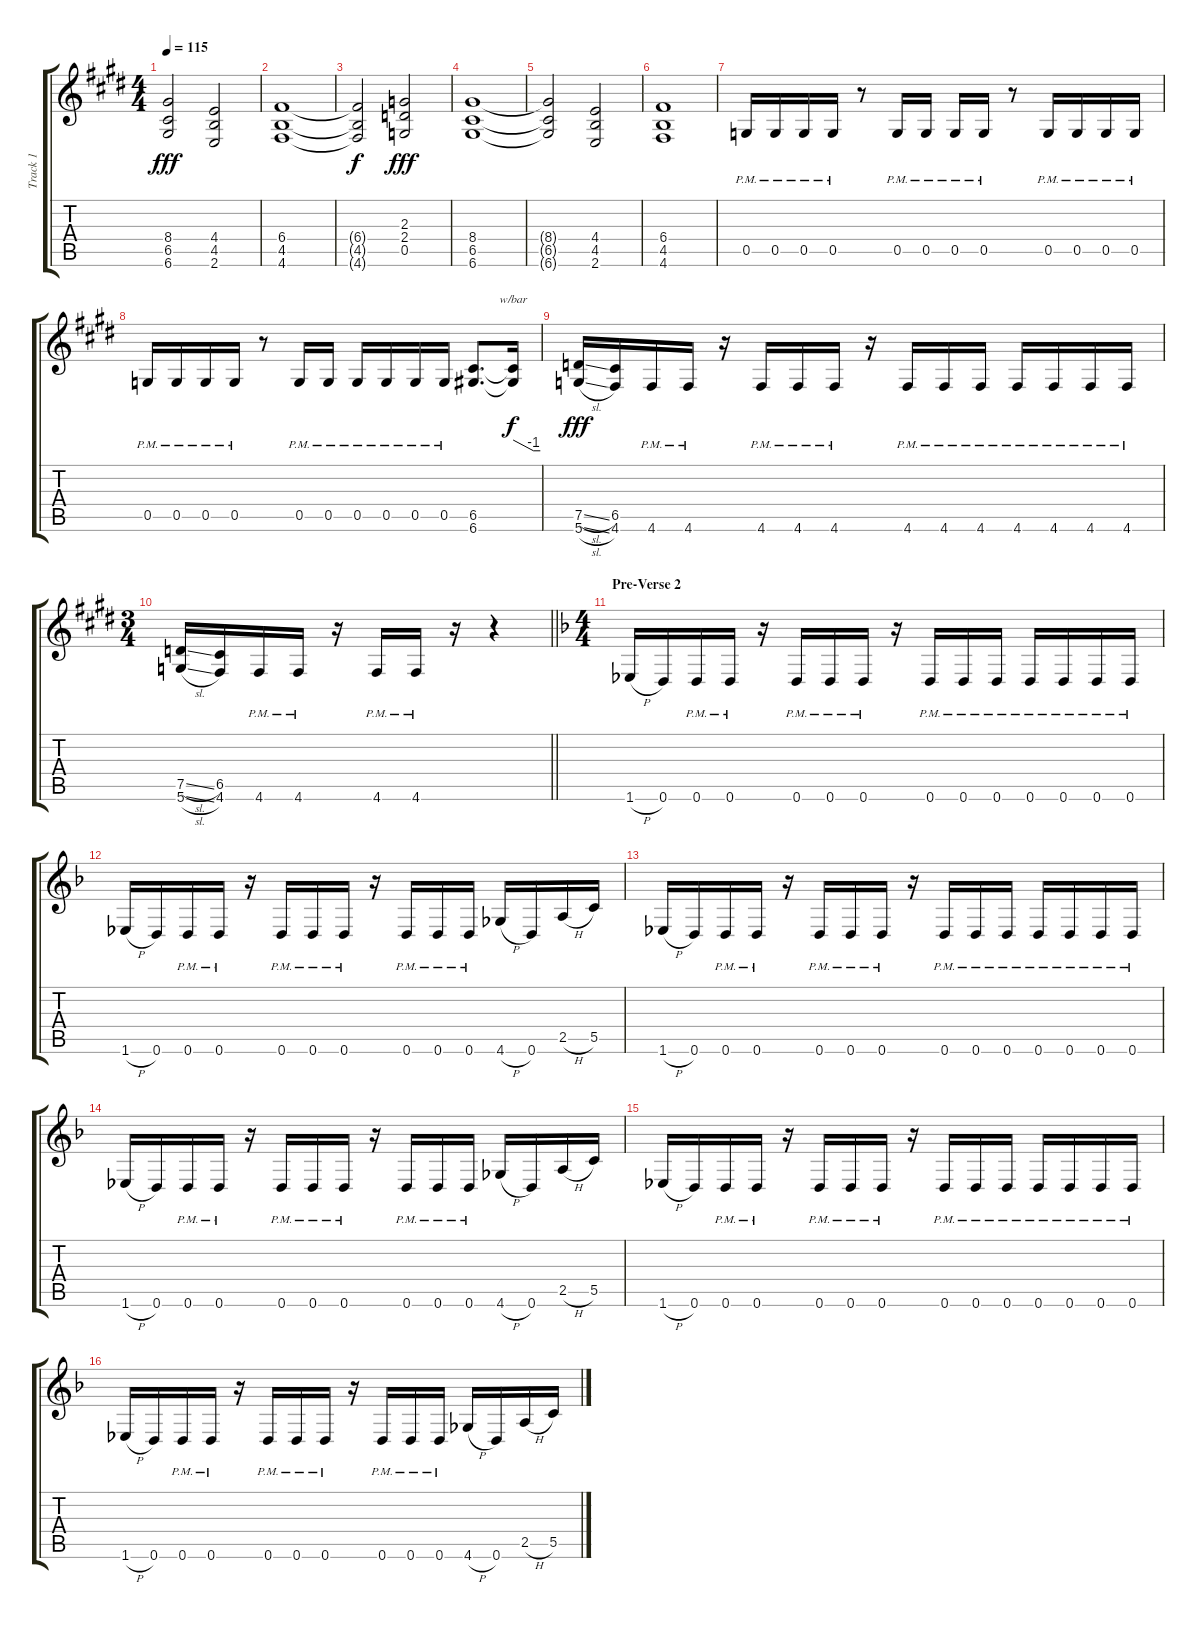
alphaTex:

\track ("Track 1" "Track 1") {instrument distortionguitar}
\staff {score tabs}
\tuning (D4 A3 F3 C3 G2 D2) {hide}
\ts (4 4)
\tempo 115
\clef g2
\ks c#minor
(8.4{t} 6.5{t} 6.6{t}).2{dy fff} (4.4 4.5 2.6).2 |
(6.4 4.5 4.6).1 |
(6.4{t} 4.5{t} 4.6{t}).2{dy f} (2.3 2.4 0.5).2{dy fff} |
(8.4 6.5 6.6).1 |
(8.4{t} 6.5{t} 6.6{t}).2 (4.4 4.5 2.6).2 |
(6.4 4.5 4.6).1 |
0.5{pm}.16 0.5{pm}.16 0.5{pm}.16 0.5{pm}.16 r.8 0.5{pm}.16 0.5{pm}.16 0.5{pm}.16 0.5{pm}.16 r.8 0.5{pm}.16 0.5{pm}.16 0.5{pm}.16 0.5{pm}.16 |
0.5{pm}.16 0.5{pm}.16 0.5{pm}.16 0.5{pm}.16 r.8 0.5{pm}.16 0.5{pm}.16 0.5{pm}.16 0.5{pm}.16 0.5{pm}.16 0.5{pm}.16 (6.5 6.6).8{d} (6.5{t} 6.6{t}).16{tbe (custom default 0 0 45 -4 60 -4) dy f} |
(7.5{sl} 5.6{sl}).16{dy fff} (6.5 4.6).16 4.6{pm}.16 4.6{pm}.16 r.16 4.6{pm}.16 4.6{pm}.16 4.6{pm}.16 r.16 4.6{pm}.16 4.6{pm}.16 4.6{pm}.16 4.6{pm}.16 4.6{pm}.16 4.6{pm}.16 4.6{pm}.16 |
\ts (3 4)
\barLineRight lightlight
(7.5{sl} 5.6{sl}).16 (6.5 4.6).16 4.6{pm}.16 4.6{pm}.16 r.16 4.6{pm}.16 4.6{pm}.16 r.16 r.4 |
\ts (4 4)
\section ("" "Pre-Verse 2")
\ks dminor
1.6{h}.16 0.6.16 0.6{pm}.16 0.6{pm}.16 r.16 0.6{pm}.16 0.6{pm}.16 0.6{pm}.16 r.16 0.6{pm}.16 0.6{pm}.16 0.6{pm}.16 0.6{pm}.16 0.6{pm}.16 0.6{pm}.16 0.6{pm}.16 |
1.6{h}.16 0.6.16 0.6{pm}.16 0.6{pm}.16 r.16 0.6{pm}.16 0.6{pm}.16 0.6{pm}.16 r.16 0.6{pm}.16 0.6{pm}.16 0.6{pm}.16 4.6{h}.16 0.6.16 2.5{h}.16 5.5.16 |
1.6{h}.16 0.6.16 0.6{pm}.16 0.6{pm}.16 r.16 0.6{pm}.16 0.6{pm}.16 0.6{pm}.16 r.16 0.6{pm}.16 0.6{pm}.16 0.6{pm}.16 0.6{pm}.16 0.6{pm}.16 0.6{pm}.16 0.6{pm}.16 |
1.6{h}.16 0.6.16 0.6{pm}.16 0.6{pm}.16 r.16 0.6{pm}.16 0.6{pm}.16 0.6{pm}.16 r.16 0.6{pm}.16 0.6{pm}.16 0.6{pm}.16 4.6{h}.16 0.6.16 2.5{h}.16 5.5.16 |
1.6{h}.16 0.6.16 0.6{pm}.16 0.6{pm}.16 r.16 0.6{pm}.16 0.6{pm}.16 0.6{pm}.16 r.16 0.6{pm}.16 0.6{pm}.16 0.6{pm}.16 0.6{pm}.16 0.6{pm}.16 0.6{pm}.16 0.6{pm}.16 |
1.6{h}.16 0.6.16 0.6{pm}.16 0.6{pm}.16 r.16 0.6{pm}.16 0.6{pm}.16 0.6{pm}.16 r.16 0.6{pm}.16 0.6{pm}.16 0.6{pm}.16 4.6{h}.16 0.6.16 2.5{h}.16 5.5.16
